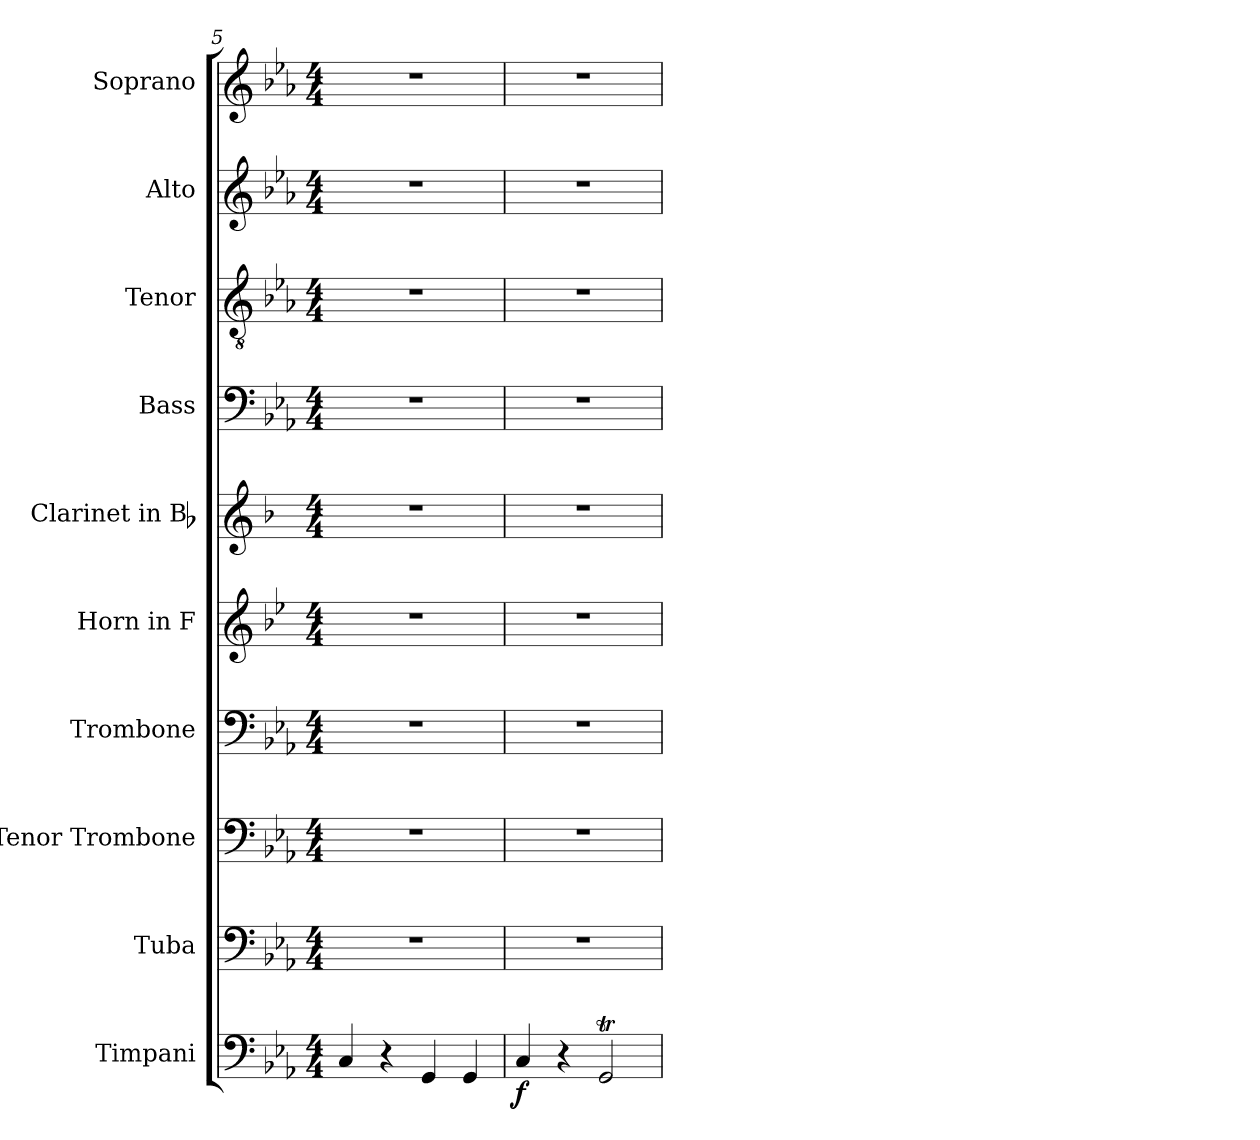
**kern	**dynam	**kern	**kern	**kern	**kern	**kern	**kern	**kern	**kern	**kern
*part10	*part10	*part9	*part8	*part7	*part6	*part5	*part4	*part3	*part2	*part1
*staff10	*staff10	*staff9	*staff8	*staff7	*staff6	*staff5	*staff4	*staff3	*staff2	*staff1
*I"Timpani	*	*I"Tuba	*I"Tenor Trombone	*I"Trombone	*I"Horn in F	*I"Clarinet in Bb	*I"Bass	*I"Tenor	*I"Alto	*I"Soprano
*I'Timp.	*	*I'Tba.	*I'Ten. Tbn.	*I'Tbn.	*I'Hn.	*I'Cl.	*I'B.	*I'T.	*I'A.	*I'S.
*clefF4	*	*clefF4	*clefF4	*clefF4	*clefG2	*clefG2	*clefF4	*clefGv2	*clefG2	*clefG2
*	*	*	*	*	*ITrd4c7	*ITrd1c2	*	*ITrd7c12	*	*
*k[b-e-a-]	*	*k[b-e-a-]	*k[b-e-a-]	*k[b-e-a-]	*k[b-e-a-]	*k[b-e-a-]	*k[b-e-a-]	*k[b-e-a-]	*k[b-e-a-]	*k[b-e-a-]
*c:	*	*c:	*c:	*c:	*c:	*c:	*c:	*c:	*c:	*c:
*M4/4	*	*M4/4	*M4/4	*M4/4	*M4/4	*M4/4	*M4/4	*M4/4	*M4/4	*M4/4
=5	=5	=5	=5	=5	=5	=5	=5	=5	=5	=5
4Ci/	.	1r	1r	1r	1r	1r	1r	1r	1r	1r
4r	.	.	.	.	.	.	.	.	.	.
4GGi/	.	.	.	.	.	.	.	.	.	.
4GGi/	.	.	.	.	.	.	.	.	.	.
=6	=6	=6	=6	=6	=6	=6	=6	=6	=6	=6
4Ci/	f	1r	1r	1r	1r	1r	1r	1r	1r	1r
4r	.	.	.	.	.	.	.	.	.	.
2GGti/	.	.	.	.	.	.	.	.	.	.
=	=	=	=	=	=	=	=	=	=	=
*-	*-	*-	*-	*-	*-	*-	*-	*-	*-	*-
